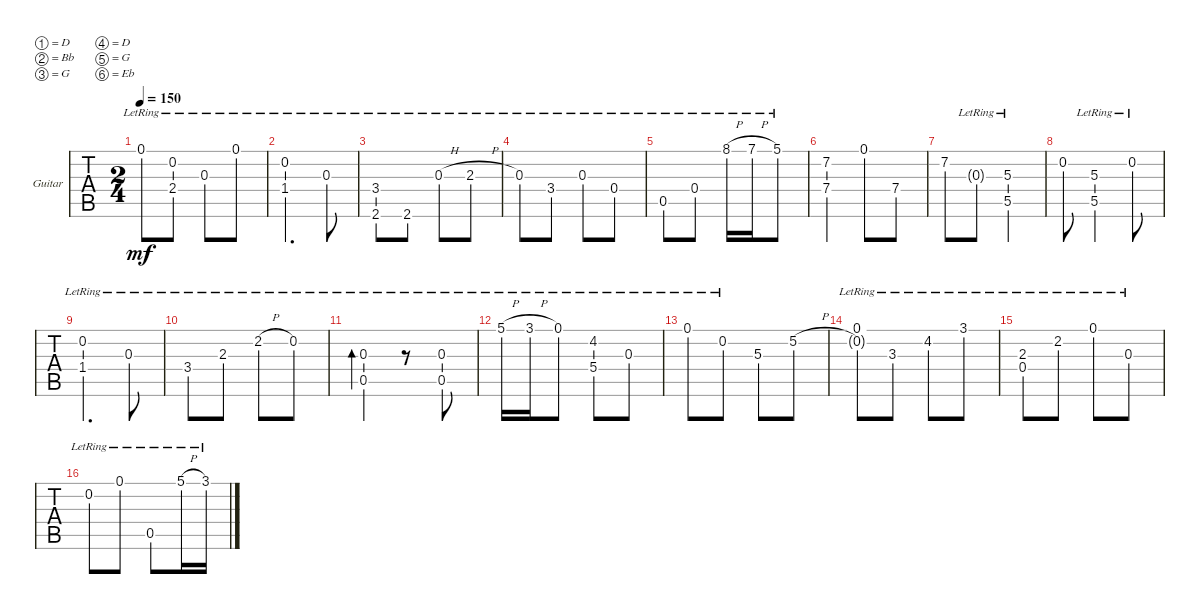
\defaultSystemsLayout 4
\bracketExtendMode groupsimilarinstruments
\firstSystemTrackNameOrientation horizontal
\otherSystemsTrackNameOrientation horizontal
\track ("Guitar" "Guitar") {instrument electricguitarclean}
\staff {tabs}
\tuning (D4 Bb3 G3 D3 G2 Eb2)
\ts (2 4)
\tempo 150
\clef g2
\ks c
0.1{lr}.8{dy mf} (0.2{lr} 2.4{lr}).8 0.3{lr}.8 0.1{lr}.8 |
(0.2{lr} 1.4{lr}).4{d} 0.3{lr}.8 |
(3.4{lr} 2.6{lr}).8 2.6{lr}.8 0.3{h lr}.8 2.3{h lr}.8 |
0.3{lr}.8 3.4{lr}.8 0.3{lr}.8 0.4{lr}.8 |
0.5{lr}.8 0.4{lr}.8 8.1{h lr}.16 7.1{h lr}.16 5.1{lr}.8 |
(7.2 7.4).4 0.1.8 7.4.8 |
7.2.8 0.3{g lr}.8 (5.5{lr} 5.3).4 |
0.2.8 (5.5{lr} 5.3).4 0.2{lr}.8 |
(0.2{lr} 1.4{lr}).4{d} 0.3{lr}.8 |
3.4{lr}.8 2.3{lr}.8 2.2{h lr}.8 0.2{lr}.8 |
(0.3{lr} 0.5{lr}).4{bd 30} r.8 (0.5{lr} 0.3{lr}).8 |
5.1{h lr}.16 3.1{h lr}.16 0.1{lr}.8 (4.2{lr} 5.4{lr}).8 0.3{lr}.8 |
0.1{lr}.8 0.2{lr}.8 5.3.8 5.2{h}.8 |
(0.1{lr} 0.2{g lr}).8 3.3{lr}.8 4.2{lr}.8 3.1{lr}.8 |
(2.3{lr} 0.4{lr}).8 2.2{lr}.8 0.1{lr}.8 0.3{lr}.8 |
0.2{lr}.8 0.1{lr}.8 0.5{lr}.8 5.1{h lr}.16 3.1{h lr}.16
